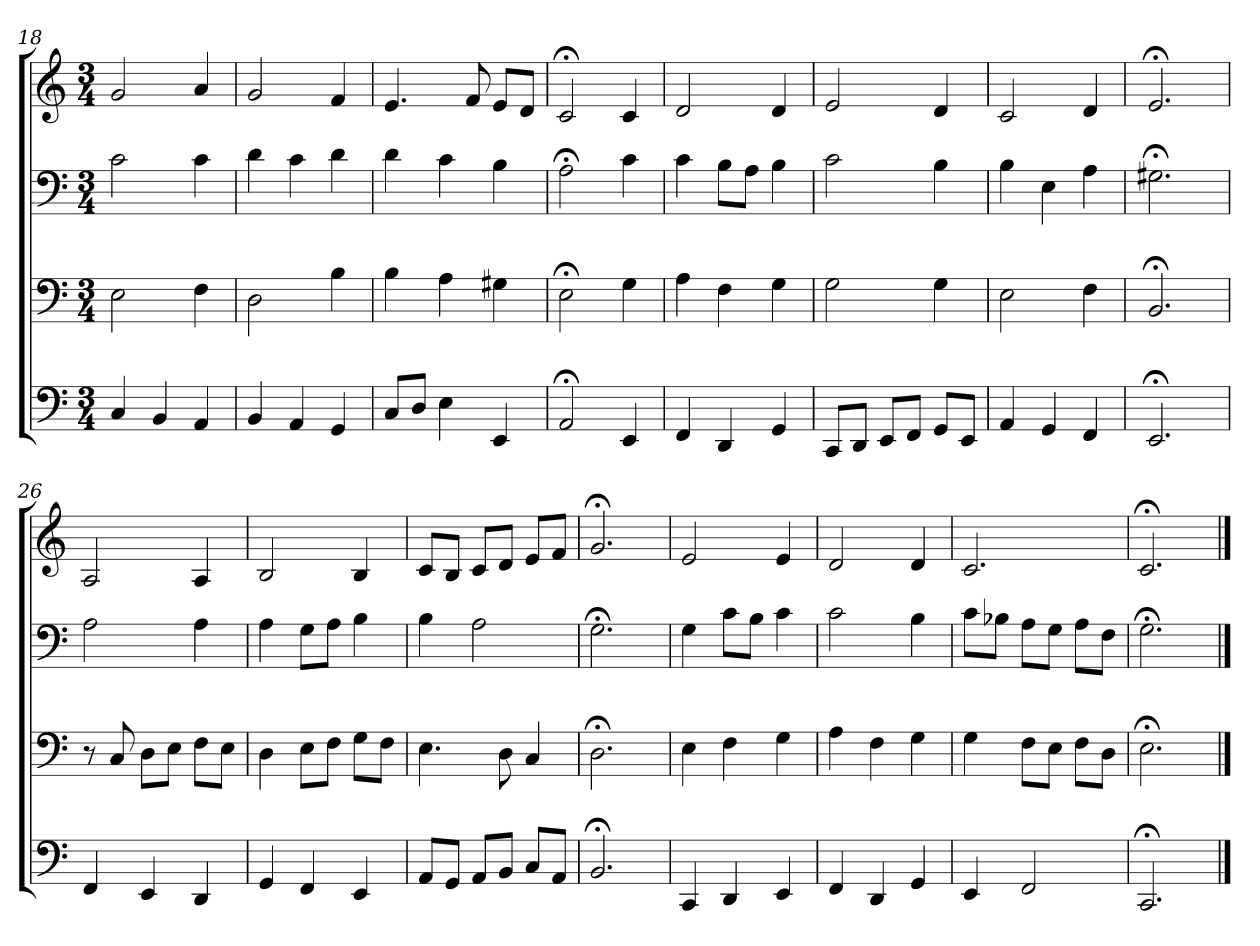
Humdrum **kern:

**kern	**kern	**kern	**kern
*part4	*part3	*part2	*part1
*staff4	*staff3	*staff2	*staff1
*clefF4	*clefF4	*clefF4	*clefG2
*k[]	*k[]	*k[]	*k[]
*C:	*C:	*C:	*C:
*M3/4	*M3/4	*M3/4	*M3/4
=18	=18	=18	=18
4C	2E	2c	2g
4BB	.	.	.
4AA	4F	4c	4a
=19	=19	=19	=19
4BB	2D	4d	2g
4AA	.	4c	.
4GG	4B	4d	4f
=20	=20	=20	=20
8C/L	4B	4d	4.e
8D/J	.	.	.
4E	4A	4c	.
.	.	.	8f
4EE	4G#X	4B	8e/L
.	.	.	8d/J
=21	=21	=21	=21
2AA;<	2E;<	2A;<	2c;<
4EE	4G	4c	4c
=22	=22	=22	=22
4FF	4A	4c	2d
4DD	4F	8B\L	.
.	.	8A\J	.
4GG	4G	4B	4d
=23	=23	=23	=23
8CC/L	2G	2c	2e
8DD/J	.	.	.
8EE/L	.	.	.
8FF/J	.	.	.
8GG/L	4G	4B	4d
8EE/J	.	.	.
=24	=24	=24	=24
4AA	2E	4B	2c
4GG	.	4E	.
4FF	4F	4A	4d
=25	=25	=25	=25
2.EE;<	2.BB;<	2.G#X;<	2.e;<
=26	=26	=26	=26
4FF	8r	2A	2A
.	8C	.	.
4EE	8D\L	.	.
.	8E\J	.	.
4DD	8F\L	4A	4A
.	8E\J	.	.
=27	=27	=27	=27
4GG	4D	4A	2B
4FF	8E\L	8G\L	.
.	8F\J	8A\J	.
4EE	8G\L	4B	4B
.	8F\J	.	.
=28	=28	=28	=28
8AA/L	4.E	4B	8c/L
8GG/J	.	.	8B/J
8AA/L	.	2A	8c/L
8BB/J	8D	.	8d/J
8C/L	4C	.	8e/L
8AA/J	.	.	8f/J
=29	=29	=29	=29
2.BB;<	2.D;<	2.G;<	2.g;<
=30	=30	=30	=30
4CC	4E	4G	2e
4DD	4F	8c\L	.
.	.	8B\J	.
4EE	4G	4c	4e
=31	=31	=31	=31
4FF	4A	2c	2d
4DD	4F	.	.
4GG	4G	4B	4d
=32	=32	=32	=32
4EE	4G	8c\L	2.c
.	.	8B-X\J	.
2FF	8F\L	8A\L	.
.	8E\J	8G\J	.
.	8F\L	8A\L	.
.	8D\J	8F\J	.
=33	=33	=33	=33
2.CC;<	2.E;<	2.G;<	2.c;<
==	==	==	==
*-	*-	*-	*-
